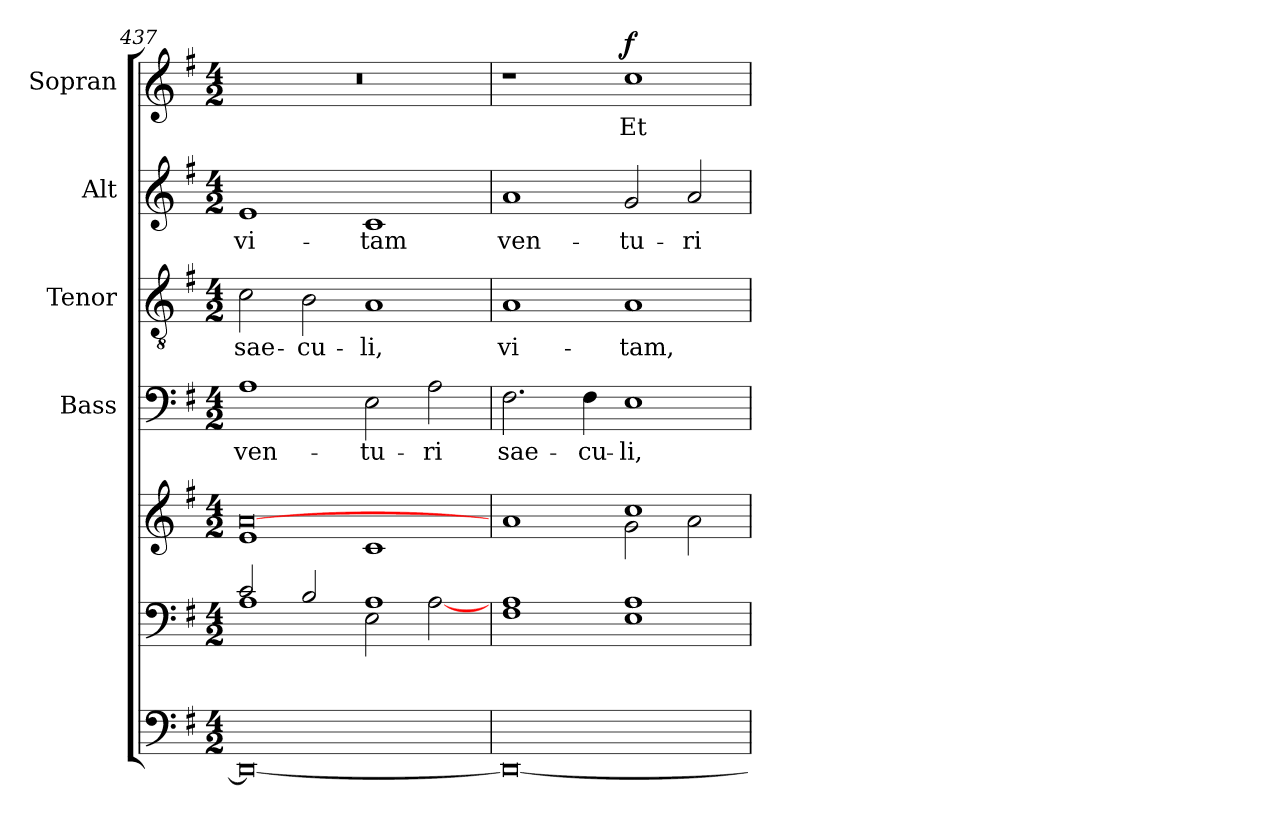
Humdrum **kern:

**kern	**kern	**kern	**kern	**text	**kern	**text	**kern	**text	**kern	**text	**dynam
*part6	*part5	*part5	*part4	*part4	*part3	*part3	*part2	*part2	*part1	*part1	*part1
*staff7	*staff6	*staff5	*staff4	*staff4	*staff3	*staff3	*staff2	*staff2	*staff1	*staff1	*staff1
*	*	*	*I"Bass	*	*I"Tenor	*	*I"Alt	*	*I"Sopran	*	*
*	*	*	*I'B.	*	*I'T.	*	*I'A.	*	*I'S.	*	*
*clefF4	*clefF4	*clefG2	*clefF4	*	*clefGv2	*	*clefG2	*	*clefG2	*	*
*k[f#]	*k[f#]	*k[f#]	*k[f#]	*	*k[f#]	*	*k[f#]	*	*k[f#]	*	*
*G:	*G:	*G:	*G:	*	*G:	*	*G:	*	*G:	*	*
*M4/2	*M4/2	*M4/2	*M4/2	*	*M4/2	*	*M4/2	*	*M4/2	*	*
=437	=437	=437	=437	=437	=437	=437	=437	=437	=437	=437	=437
*	*^	*^	*	*	*	*	*	*	*	*	*
!	!	!	!	!	!	!LO:LY:b	!	!LO:LY:b	!	!LO:LY:b	!	!	!
0DD_	2c/	1A	[>0a	1e	1A	ven-	2c\	sae-	1e	vi-	0r	.	.
!	!	!	!	!	!	!	!	!LO:LY:b	!	!	!	!	!
.	2B/	.	.	.	.	.	2B\	-cu-	.	.	.	.	.
!	!	!	!	!	!	!LO:LY:b	!	!LO:LY:b	!	!LO:LY:b	!	!	!
.	1A	2E\	.	1c	2E\	-tu-	1A	-li,	1c	-tam	.	.	.
!	!	!	!	!	!	!LO:LY:b	!	!	!	!	!	!	!
.	.	[>2A\	.	.	2A\	-ri	.	.	.	.	.	.	.
=438	=438	=438	=438	=438	=438	=438	=438	=438	=438	=438	=438	=438	=438
!	!	!	!	!	!	!LO:LY:b	!	!LO:LY:b	!	!LO:LY:b	!	!	!
*	*v	*v	*	*	*	*	*	*	*	*	*	*	*
0DD_	1F# 1A	1ryy	1a	2.F#\	sae-	1A	vi-	1a	ven-	1r	.	.
!	!	!	!	!	!LO:LY:b	!	!	!	!	!	!	!
.	.	.	.	4F#\	-cu-	.	.	.	.	.	.	.
!	!	!	!	!	!LO:LY:b	!	!LO:LY:b	!	!LO:LY:b	!	!LO:LY:b	!LO:DY:a
.	1E 1A	1cc	2g\	1E	-li,	1A	-tam,	2g/	-tu-	1cc	Et	f
!	!	!	!	!	!	!	!	!	!LO:LY:b	!	!	!
.	.	.	2a\	.	.	.	.	2a/	-ri	.	.	.
*	*	*v	*v	*	*	*	*	*	*	*	*	*
=	=	=	=	=	=	=	=	=	=	=	=
*-	*-	*-	*-	*-	*-	*-	*-	*-	*-	*-	*-
